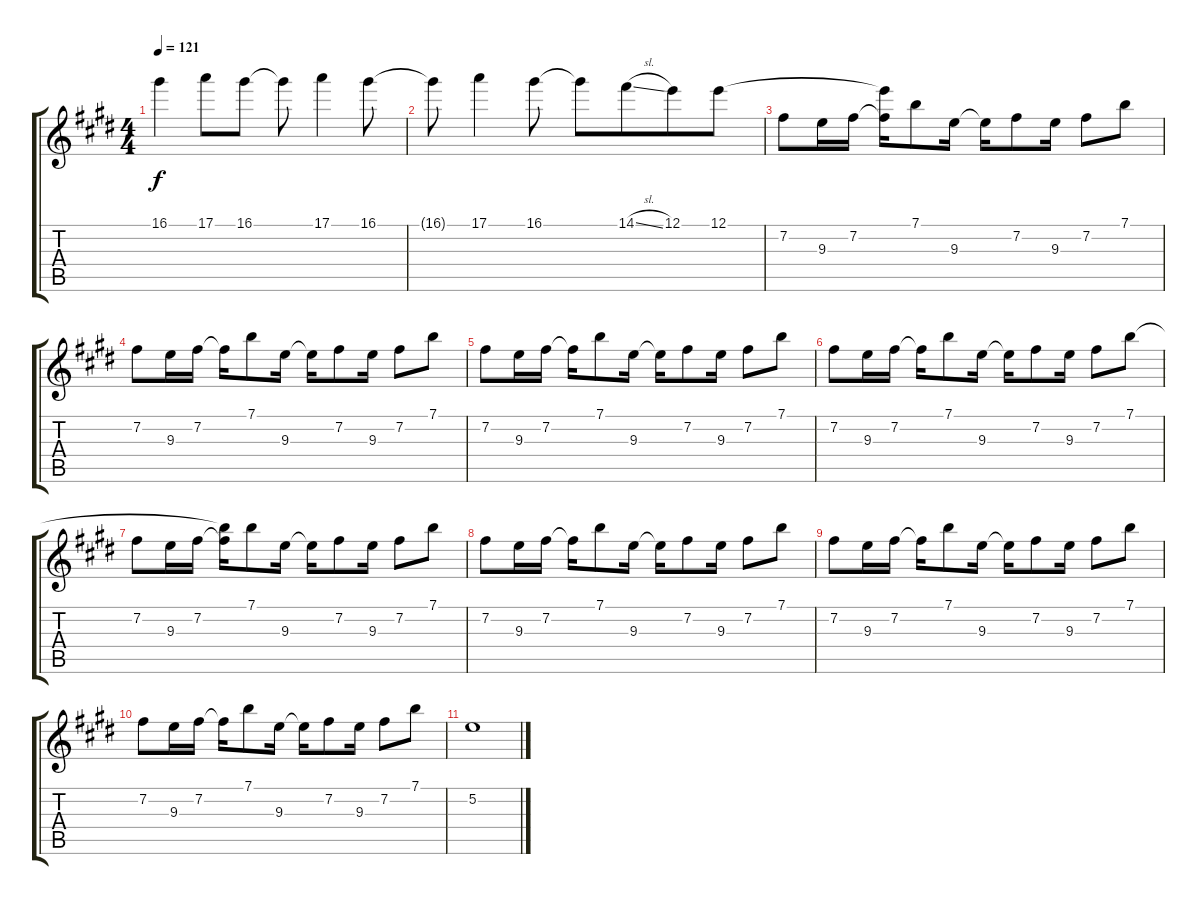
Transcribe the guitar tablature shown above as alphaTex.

\track "" {instrument acousticguitarsteel}
\staff {score tabs}
\tuning (E4 B3 G3 D3 A2 E2) {hide}
\ts (4 4)
\tempo 121
\clef g2
\ks e
16.1.4{dy f} 17.1.8 16.1.8 16.1{t}.8 17.1.4 16.1.8 |
16.1{t}.8 17.1.4 16.1.8 16.1{t}.8{beam merge} 14.1{sl}.8{beam merge} 12.1.8{beam merge} 12.1.8 |
7.2.8 9.3.16 7.2.16 (12.1{t} 7.2{t}).16 7.1.8 9.3.16 9.3{t}.16 7.2.8 9.3.16 7.2.8 7.1.8 |
7.2.8 9.3.16 7.2.16 7.2{t}.16 7.1.8 9.3.16 9.3{t}.16 7.2.8 9.3.16 7.2.8 7.1.8 |
7.2.8 9.3.16 7.2.16 7.2{t}.16 7.1.8 9.3.16 9.3{t}.16 7.2.8 9.3.16 7.2.8 7.1.8 |
7.2.8 9.3.16 7.2.16 7.2{t}.16 7.1.8 9.3.16 9.3{t}.16 7.2.8 9.3.16 7.2.8 7.1.8 |
7.2.8 9.3.16 7.2.16 (7.1{t} 7.2{t}).16 7.1.8 9.3.16 9.3{t}.16 7.2.8 9.3.16 7.2.8 7.1.8 |
7.2.8 9.3.16 7.2.16 7.2{t}.16 7.1.8 9.3.16 9.3{t}.16 7.2.8 9.3.16 7.2.8 7.1.8 |
7.2.8 9.3.16 7.2.16 7.2{t}.16 7.1.8 9.3.16 9.3{t}.16 7.2.8 9.3.16 7.2.8 7.1.8 |
7.2.8 9.3.16 7.2.16 7.2{t}.16 7.1.8 9.3.16 9.3{t}.16 7.2.8 9.3.16 7.2.8 7.1.8 |
5.2.1
